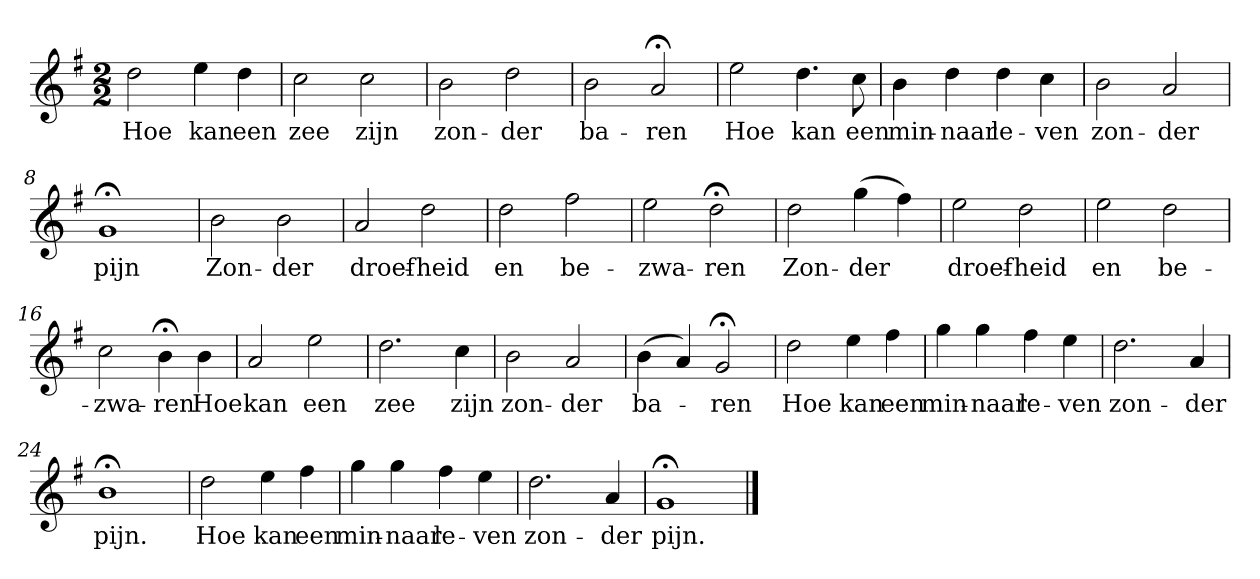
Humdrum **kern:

**kern	**text
*part1	*part1
*staff1	*staff1
*k[f#]	*
*G:	*
*M2/2	*
*MM120	*
=1	=1
2dd	Hoe
4ee	kan
4dd	een
=2	=2
2cc	zee
2cc	zijn
=3	=3
2b	zon-
2dd	-der
=4	=4
2b	ba-
2a;<	-ren
=5	=5
2ee	Hoe
4.dd	kan
8cc	een
=6	=6
4b	min-
4dd	-naar
4dd	le-
4cc	-ven
=7	=7
2b	zon-
2a	-der
=8	=8
1g;<	pijn
=9	=9
2b	Zon-
2b	-der
=10	=10
2a	droef-
2dd	-heid
=11	=11
2dd	en
2ff#	be-
=12	=12
2ee	-zwa-
2dd;<	-ren
=13	=13
2dd	Zon-
(4gg	-der
4ff#)	.
=14	=14
2ee	droef-
2dd	-heid
=15	=15
2ee	en
2dd	be-
=16	=16
2cc	-zwa-
4b;<	-ren
4b	Hoe
=17	=17
2a	kan
2ee	een
=18	=18
2.dd	zee
4cc	zijn
=19	=19
2b	zon-
2a	-der
=20	=20
(4b	ba-
4a)	.
2g;<	-ren
=21	=21
2dd	Hoe
4ee	kan
4ff#	een
=22	=22
4gg	min-
4gg	-naar
4ff#	le-
4ee	-ven
=23	=23
2.dd	zon-
4a	-der
=24	=24
1b;<	pijn.
=25	=25
2dd	Hoe
4ee	kan
4ff#	een
=26	=26
4gg	min-
4gg	-naar
4ff#	le-
4ee	-ven
=27	=27
2.dd	zon-
4a	-der
=28	=28
1g;<	pijn.
==	==
*-	*-
